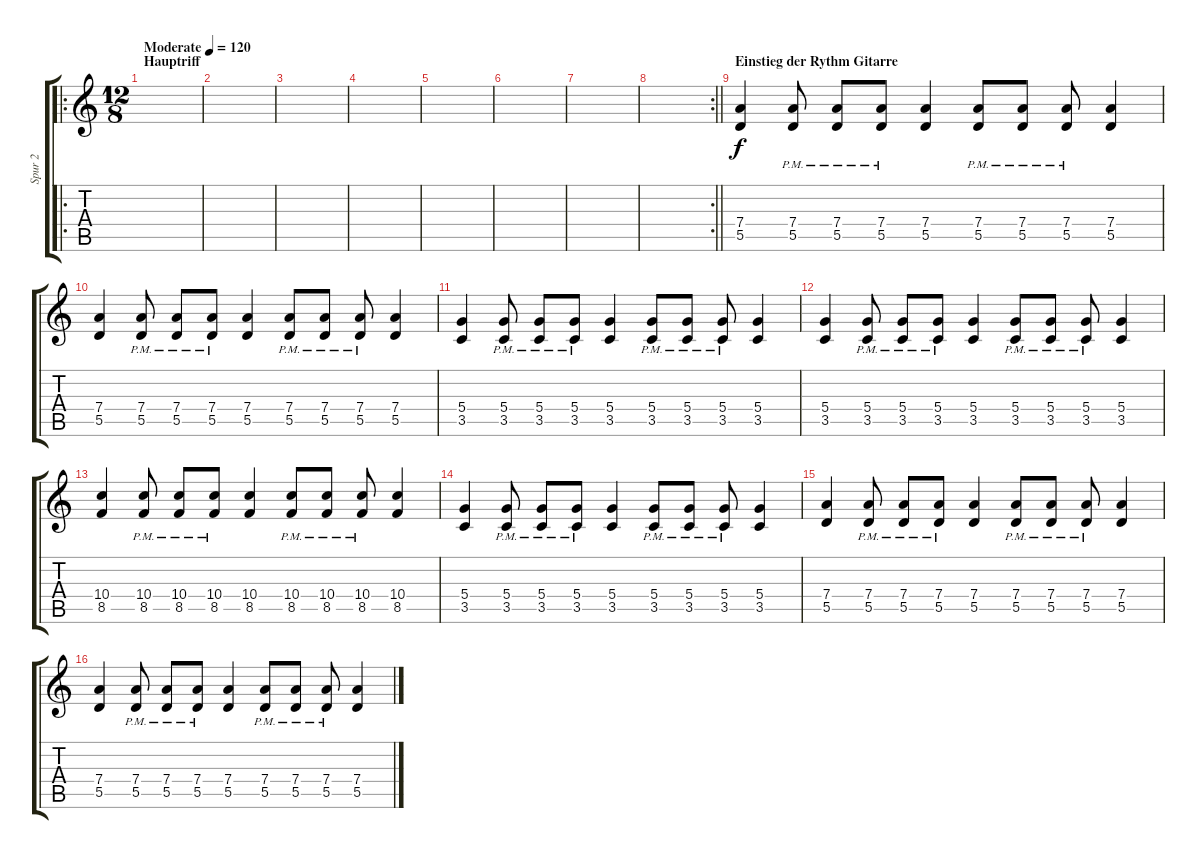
\track ("Spur 2" "Spur 2") {instrument distortionguitar}
\staff {score tabs}
\tuning (E4 B3 G3 D3 A2 E2) {hide}
\ro
\ts (12 8)
\section ("" "Hauptriff")
\tempo (120 "Moderate")
\clef g2
\ks c
|
|
|
|
|
|
|
\rc 2
\barLineRight lightlight
|
\section ("" "Einstieg der Rythm Gitarre")
(7.4 5.5).4 (7.4{pm} 5.5{pm}).8 (7.4{pm} 5.5{pm}).8 (7.4{pm} 5.5{pm}).8 (7.4 5.5).4 (7.4{pm} 5.5{pm}).8 (7.4{pm} 5.5{pm}).8 (7.4{pm} 5.5{pm}).8 (7.4 5.5).4 |
(7.4 5.5).4 (7.4{pm} 5.5{pm}).8 (7.4{pm} 5.5{pm}).8 (7.4{pm} 5.5{pm}).8 (7.4 5.5).4 (7.4{pm} 5.5{pm}).8 (7.4{pm} 5.5{pm}).8 (7.4{pm} 5.5{pm}).8 (7.4 5.5).4 |
(5.4 3.5).4 (5.4{pm} 3.5{pm}).8 (5.4{pm} 3.5{pm}).8 (5.4{pm} 3.5{pm}).8 (5.4 3.5).4 (5.4{pm} 3.5{pm}).8 (5.4{pm} 3.5{pm}).8 (5.4{pm} 3.5{pm}).8 (5.4 3.5).4 |
(5.4 3.5).4 (5.4{pm} 3.5{pm}).8 (5.4{pm} 3.5{pm}).8 (5.4{pm} 3.5{pm}).8 (5.4 3.5).4 (5.4{pm} 3.5{pm}).8 (5.4{pm} 3.5{pm}).8 (5.4{pm} 3.5{pm}).8 (5.4 3.5).4 |
(10.4 8.5).4 (10.4{pm} 8.5{pm}).8 (10.4{pm} 8.5{pm}).8 (10.4{pm} 8.5{pm}).8 (10.4 8.5).4 (10.4{pm} 8.5{pm}).8 (10.4{pm} 8.5{pm}).8 (10.4{pm} 8.5{pm}).8 (10.4 8.5).4 |
(5.4 3.5).4 (5.4{pm} 3.5{pm}).8 (5.4{pm} 3.5{pm}).8 (5.4{pm} 3.5{pm}).8 (5.4 3.5).4 (5.4{pm} 3.5{pm}).8 (5.4{pm} 3.5{pm}).8 (5.4{pm} 3.5{pm}).8 (5.4 3.5).4 |
(7.4 5.5).4 (7.4{pm} 5.5{pm}).8 (7.4{pm} 5.5{pm}).8 (7.4{pm} 5.5{pm}).8 (7.4 5.5).4 (7.4{pm} 5.5{pm}).8 (7.4{pm} 5.5{pm}).8 (7.4{pm} 5.5{pm}).8 (7.4 5.5).4 |
(7.4 5.5).4 (7.4{pm} 5.5{pm}).8 (7.4{pm} 5.5{pm}).8 (7.4{pm} 5.5{pm}).8 (7.4 5.5).4 (7.4{pm} 5.5{pm}).8 (7.4{pm} 5.5{pm}).8 (7.4{pm} 5.5{pm}).8 (7.4 5.5).4
